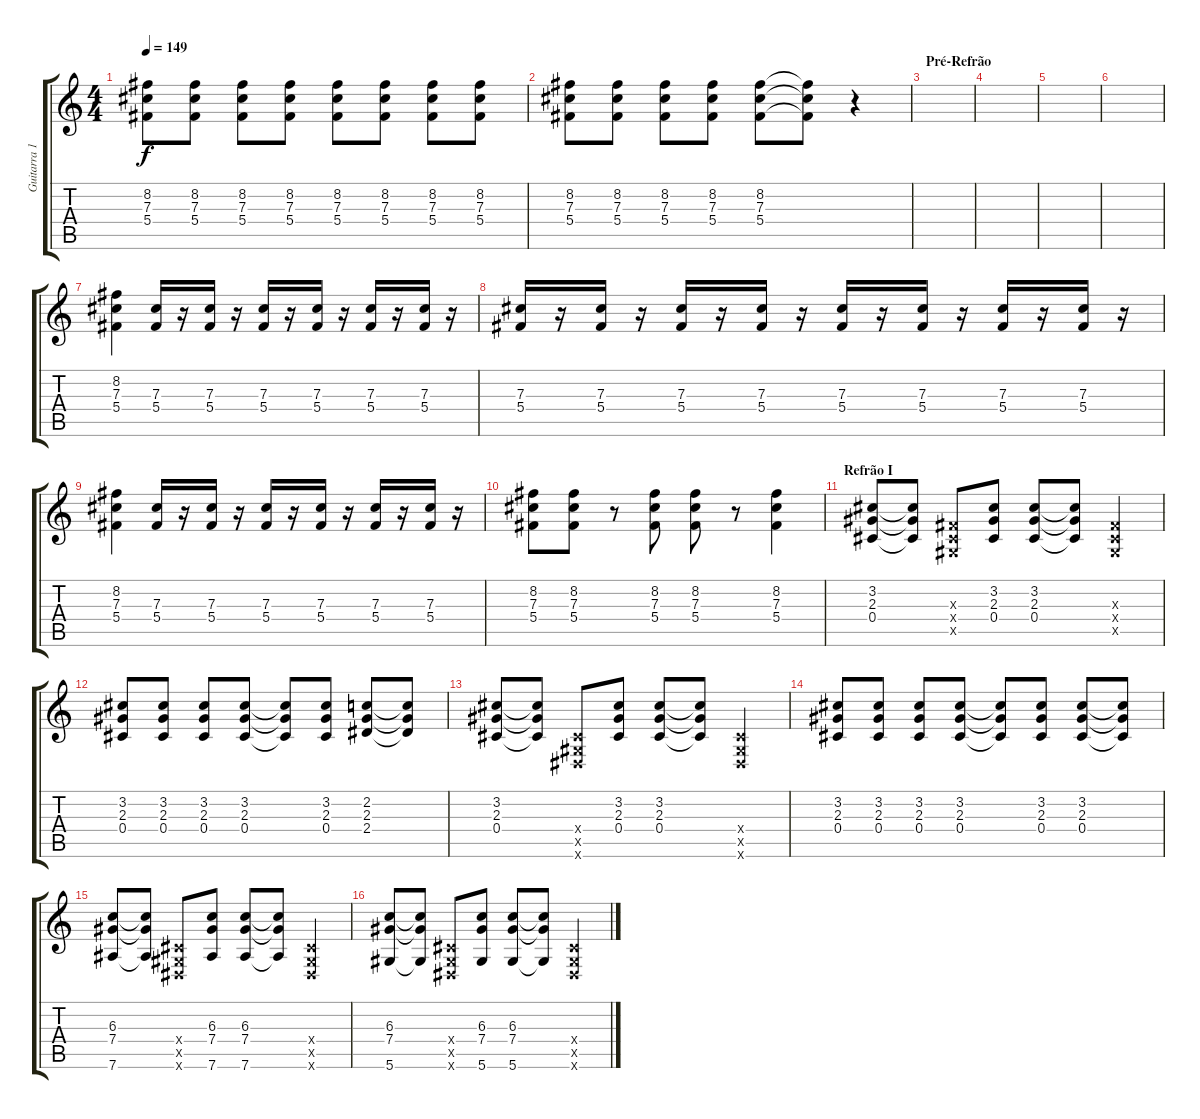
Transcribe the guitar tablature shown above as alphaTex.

\track ("Guitarra 1" "Guitarra 1") {instrument overdrivenguitar}
\staff {score tabs}
\tuning (Eb4 Bb3 Gb3 Db3 Ab2 Eb2) {hide}
\ts (4 4)
\tempo 149
\clef g2
\ks c
(8.2 7.3 5.4).8{dy f} (8.2 7.3 5.4).8 (8.2 7.3 5.4).8 (8.2 7.3 5.4).8 (8.2 7.3 5.4).8 (8.2 7.3 5.4).8 (8.2 7.3 5.4).8 (8.2 7.3 5.4).8 |
(8.2 7.3 5.4).8 (8.2 7.3 5.4).8 (8.2 7.3 5.4).8 (8.2 7.3 5.4).8 (8.2 7.3 5.4).8 (8.2{t} 7.3{t} 5.4{t}).8 r.4 |
\section ("" "Pré-Refrão")
|
|
|
|
(8.2 7.3 5.4).4 (7.3 5.4).16 r.16 (7.3 5.4).16 r.16 (7.3 5.4).16 r.16 (7.3 5.4).16 r.16 (7.3 5.4).16 r.16 (7.3 5.4).16 r.16 |
(7.3 5.4).16 r.16 (7.3 5.4).16 r.16 (7.3 5.4).16 r.16 (7.3 5.4).16 r.16 (7.3 5.4).16 r.16 (7.3 5.4).16 r.16 (7.3 5.4).16 r.16 (7.3 5.4).16 r.16 |
(8.2 7.3 5.4).4 (7.3 5.4).16 r.16 (7.3 5.4).16 r.16 (7.3 5.4).16 r.16 (7.3 5.4).16 r.16 (7.3 5.4).16 r.16 (7.3 5.4).16 r.16 |
(8.2 7.3 5.4).8 (8.2 7.3 5.4).8 r.8 (8.2 7.3 5.4).8 (8.2 7.3 5.4).8 r.8 (8.2 7.3 5.4).4 |
\section ("" "Refrão I")
(3.2 2.3 0.4).8 (3.2{t} 2.3{t} 0.4{t}).8 (0.3{x} 0.4{x} 0.5{x}).8 (3.2 2.3 0.4).8 (3.2 2.3 0.4).8 (3.2{t} 2.3{t} 0.4{t}).8 (0.3{x} 0.4{x} 0.5{x}).4 |
(3.2 2.3 0.4).8 (3.2 2.3 0.4).8 (3.2 2.3 0.4).8 (3.2 2.3 0.4).8 (3.2{t} 2.3{t} 0.4{t}).8 (3.2 2.3 0.4).8 (2.2 2.3 2.4).8 (2.2{t} 2.3{t} 2.4{t}).8 |
(3.2 2.3 0.4).8 (3.2{t} 2.3{t} 0.4{t}).8 (0.4{x} 0.5{x} 0.6{x}).8 (3.2 2.3 0.4).8 (3.2 2.3 0.4).8 (3.2{t} 2.3{t} 0.4{t}).8 (0.4{x} 0.5{x} 0.6{x}).4 |
(3.2 2.3 0.4).8 (3.2 2.3 0.4).8 (3.2 2.3 0.4).8 (3.2 2.3 0.4).8 (3.2{t} 2.3{t} 0.4{t}).8 (3.2 2.3 0.4).8 (3.2 2.3 0.4).8 (3.2{t} 2.3{t} 0.4{t}).8 |
(6.3 7.4 7.6).8 (6.3{t} 7.4{t} 7.6{t}).8 (0.4{x} 0.5{x} 0.6{x}).8 (6.3 7.4 7.6).8 (6.3 7.4 7.6).8 (6.3{t} 7.4{t} 7.6{t}).8 (0.4{x} 0.5{x} 0.6{x}).4 |
(6.3 7.4 5.6).8 (6.3{t} 7.4{t} 5.6{t}).8 (0.4{x} 0.5{x} 0.6{x}).8 (6.3 7.4 5.6).8 (6.3 7.4 5.6).8 (6.3{t} 7.4{t} 5.6{t}).8 (0.4{x} 0.5{x} 0.6{x}).4
